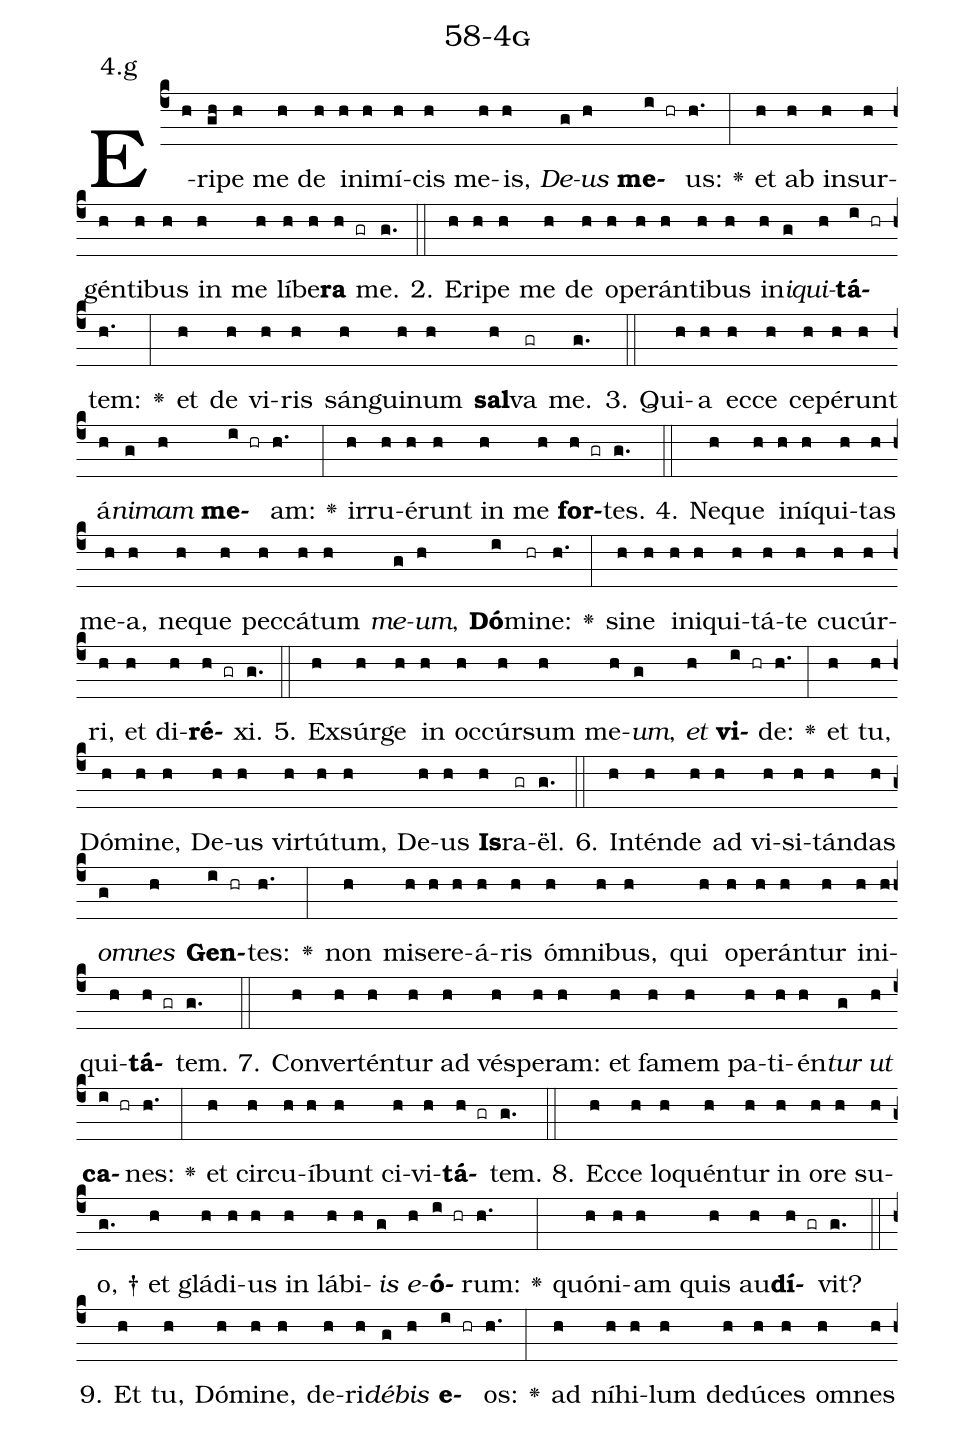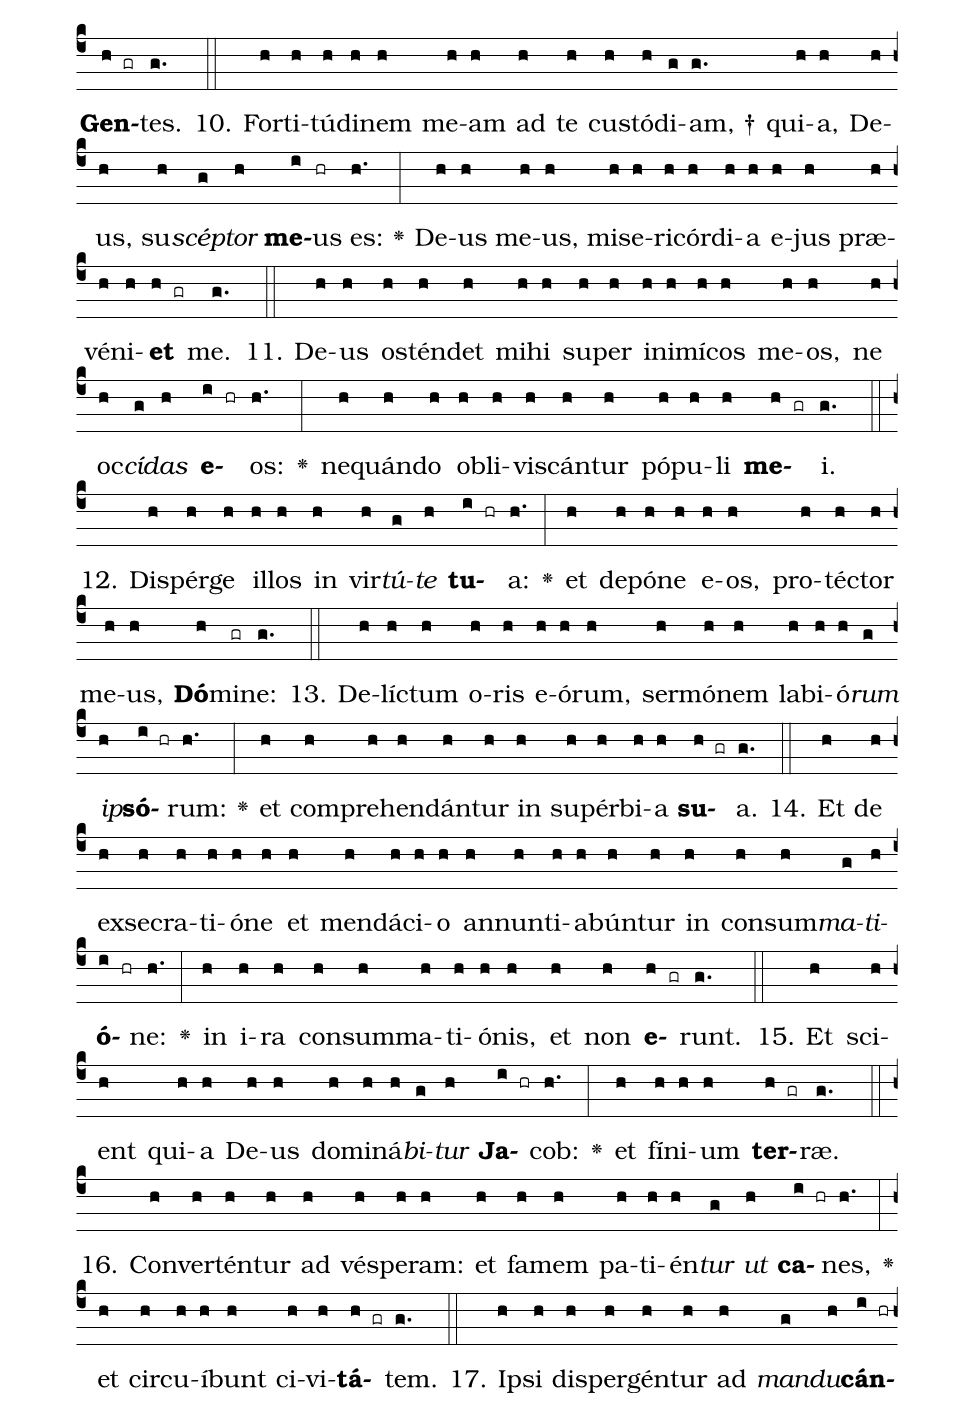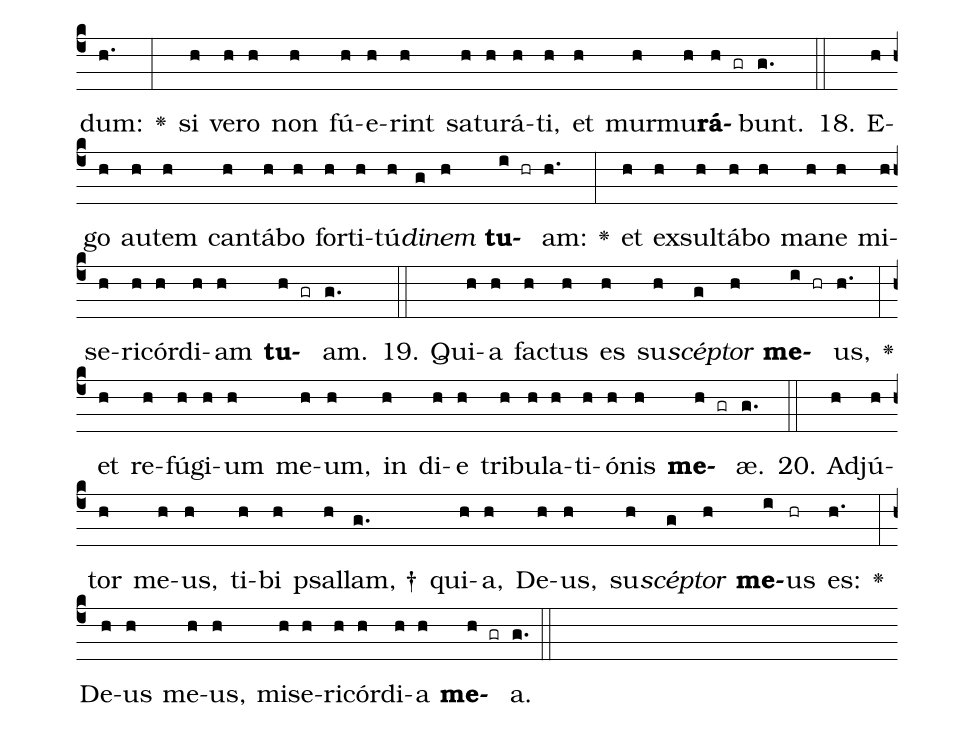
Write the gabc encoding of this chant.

name: 58-4g;
annotation: 4.g;
%%
(c4)E(h)ri(gh)pe(h) me(h) de(h) in(h)i(h)mí(h)cis(h) me(h)is,(h) <i>De</i>(g)<i>us</i>(h) <b>me</b>(i hr)us:(h.) <v>\greheightstar</v>(:) et(h) ab(h) in(h)sur(h)gén(h)ti(h)bus(h) in(h) me(h) lí(h)be(h)<b>ra</b>(h gr) me.(g.) (::)
2. E(h)ri(h)pe(h) me(h) de(h) o(h)pe(h)rán(h)ti(h)bus(h) in(h)<i>i</i>(g)<i>qui</i>(h)<b>tá</b>(i hr)tem:(h.) <v>\greheightstar</v>(:) et(h) de(h) vi(h)ris(h) sán(h)gui(h)num(h) <b>sal</b>(h)va(gr) me.(g.) (::)
3. Qui(h)a(h) ec(h)ce(h) ce(h)pé(h)runt(h) á(h)<i>ni</i>(g)<i>mam</i>(h) <b>me</b>(i hr)am:(h.) <v>\greheightstar</v>(:) ir(h)ru(h)é(h)runt(h) in(h) me(h) <b>for</b>(h gr)tes.(g.) (::)
4. Ne(h)que(h) in(h)í(h)qui(h)tas(h) me(h)a,(h) ne(h)que(h) pec(h)cá(h)tum(h) <i>me</i>(g)<i>um</i>,(h) <b>Dó</b>(i)mi(hr)ne:(h.) <v>\greheightstar</v>(:) si(h)ne(h) in(h)i(h)qui(h)tá(h)te(h) cu(h)cúr(h)ri,(h) et(h) di(h)<b>ré</b>(h gr)xi.(g.) (::)
5. Ex(h)súr(h)ge(h) in(h) oc(h)cúr(h)sum(h) me(h)<i>um</i>,(g) <i>et</i>(h) <b>vi</b>(i hr)de:(h.) <v>\greheightstar</v>(:) et(h) tu,(h) Dó(h)mi(h)ne,(h) De(h)us(h) vir(h)tú(h)tum,(h) De(h)us(h) <b>Is</b>(h)ra(gr)ël.(g.) (::)
6. In(h)tén(h)de(h) ad(h) vi(h)si(h)tán(h)das(h) <i>om</i>(g)<i>nes</i>(h) <b>Gen</b>(i hr)tes:(h.) <v>\greheightstar</v>(:) non(h) mi(h)se(h)re(h)á(h)ris(h) óm(h)ni(h)bus,(h) qui(h) o(h)pe(h)rán(h)tur(h) in(h)i(h)qui(h)<b>tá</b>(h gr)tem.(g.) (::)
7. Con(h)ver(h)tén(h)tur(h) ad(h) vés(h)pe(h)ram:(h) et(h) fa(h)mem(h) pa(h)ti(h)én(h)<i>tur</i>(g) <i>ut</i>(h) <b>ca</b>(i hr)nes:(h.) <v>\greheightstar</v>(:) et(h) cir(h)cu(h)í(h)bunt(h) ci(h)vi(h)<b>tá</b>(h gr)tem.(g.) (::)
8. Ec(h)ce(h) lo(h)quén(h)tur(h) in(h) o(h)re(h) su(h)o, †(g.) et(h) glá(h)di(h)us(h) in(h) lá(h)bi(h)<i>is</i>(g) <i>e</i>(h)<b>ó</b>(i hr)rum:(h.) <v>\greheightstar</v>(:) quón(h)i(h)am(h) quis(h) au(h)<b>dí</b>(h gr)vit?(g.) (::)
9. Et(h) tu,(h) Dó(h)mi(h)ne,(h) de(h)ri(h)<i>dé</i>(g)<i>bis</i>(h) <b>e</b>(i hr)os:(h.) <v>\greheightstar</v>(:) ad(h) ní(h)hi(h)lum(h) de(h)dú(h)ces(h) om(h)nes(h) <b>Gen</b>(h gr)tes.(g.) (::)
10. For(h)ti(h)tú(h)di(h)nem(h) me(h)am(h) ad(h) te(h) cus(h)tó(h)di(g)am, †(g.) qui(h)a,(h) De(h)us,(h) su(h)<i>scép</i>(g)<i>tor</i>(h) <b>me</b>(i)us(hr) es:(h.) <v>\greheightstar</v>(:) De(h)us(h) me(h)us,(h) mi(h)se(h)ri(h)cór(h)di(h)a(h) e(h)jus(h) præ(h)vé(h)ni(h)<b>et</b>(h gr) me.(g.) (::)
11. De(h)us(h) os(h)tén(h)det(h) mi(h)hi(h) su(h)per(h) in(h)i(h)mí(h)cos(h) me(h)os,(h) ne(h) oc(h)<i>cí</i>(g)<i>das</i>(h) <b>e</b>(i hr)os:(h.) <v>\greheightstar</v>(:) ne(h)quán(h)do(h) ob(h)li(h)vis(h)cán(h)tur(h) pó(h)pu(h)li(h) <b>me</b>(h gr)i.(g.) (::)
12. Di(h)spér(h)ge(h) il(h)los(h) in(h) vir(h)<i>tú</i>(g)<i>te</i>(h) <b>tu</b>(i hr)a:(h.) <v>\greheightstar</v>(:) et(h) de(h)pó(h)ne(h) e(h)os,(h) pro(h)téc(h)tor(h) me(h)us,(h) <b>Dó</b>(h)mi(gr)ne:(g.) (::)
13. De(h)líc(h)tum(h) o(h)ris(h) e(h)ó(h)rum,(h) ser(h)mó(h)nem(h) la(h)bi(h)ó(h)<i>rum</i>(g) <i>ip</i>(h)<b>só</b>(i hr)rum:(h.) <v>\greheightstar</v>(:) et(h) com(h)pre(h)hen(h)dán(h)tur(h) in(h) su(h)pér(h)bi(h)a(h) <b>su</b>(h gr)a.(g.) (::)
14. Et(h) de(h) ex(h)se(h)cra(h)ti(h)ó(h)ne(h) et(h) men(h)dá(h)ci(h)o(h) an(h)nun(h)ti(h)a(h)bún(h)tur(h) in(h) con(h)sum(h)<i>ma</i>(g)<i>ti</i>(h)<b>ó</b>(i hr)ne:(h.) <v>\greheightstar</v>(:) in(h) i(h)ra(h) con(h)sum(h)ma(h)ti(h)ó(h)nis,(h) et(h) non(h) <b>e</b>(h gr)runt.(g.) (::)
15. Et(h) sci(h)ent(h) qui(h)a(h) De(h)us(h) do(h)mi(h)ná(h)<i>bi</i>(g)<i>tur</i>(h) <b>Ja</b>(i hr)cob:(h.) <v>\greheightstar</v>(:) et(h) fí(h)ni(h)um(h) <b>ter</b>(h gr)ræ.(g.) (::)
16. Con(h)ver(h)tén(h)tur(h) ad(h) vés(h)pe(h)ram:(h) et(h) fa(h)mem(h) pa(h)ti(h)én(h)<i>tur</i>(g) <i>ut</i>(h) <b>ca</b>(i hr)nes,(h.) <v>\greheightstar</v>(:) et(h) cir(h)cu(h)í(h)bunt(h) ci(h)vi(h)<b>tá</b>(h gr)tem.(g.) (::)
17. Ip(h)si(h) di(h)sper(h)gén(h)tur(h) ad(h) <i>man</i>(g)<i>du</i>(h)<b>cán</b>(i hr)dum:(h.) <v>\greheightstar</v>(:) si(h) ve(h)ro(h) non(h) fú(h)e(h)rint(h) sa(h)tu(h)rá(h)ti,(h) et(h) mur(h)mu(h)<b>rá</b>(h gr)bunt.(g.) (::)
18. E(h)go(h) au(h)tem(h) can(h)tá(h)bo(h) for(h)ti(h)tú(h)<i>di</i>(g)<i>nem</i>(h) <b>tu</b>(i hr)am:(h.) <v>\greheightstar</v>(:) et(h) ex(h)sul(h)tá(h)bo(h) ma(h)ne(h) mi(h)se(h)ri(h)cór(h)di(h)am(h) <b>tu</b>(h gr)am.(g.) (::)
19. Qui(h)a(h) fac(h)tus(h) es(h) su(h)<i>scép</i>(g)<i>tor</i>(h) <b>me</b>(i hr)us,(h.) <v>\greheightstar</v>(:) et(h) re(h)fú(h)gi(h)um(h) me(h)um,(h) in(h) di(h)e(h) tri(h)bu(h)la(h)ti(h)ó(h)nis(h) <b>me</b>(h gr)æ.(g.) (::)
20. Ad(h)jú(h)tor(h) me(h)us,(h) ti(h)bi(h) psal(h)lam, †(g.) qui(h)a,(h) De(h)us,(h) su(h)<i>scép</i>(g)<i>tor</i>(h) <b>me</b>(i)us(hr) es:(h.) <v>\greheightstar</v>(:) De(h)us(h) me(h)us,(h) mi(h)se(h)ri(h)cór(h)di(h)a(h) <b>me</b>(h gr)a.(g.) (::)
